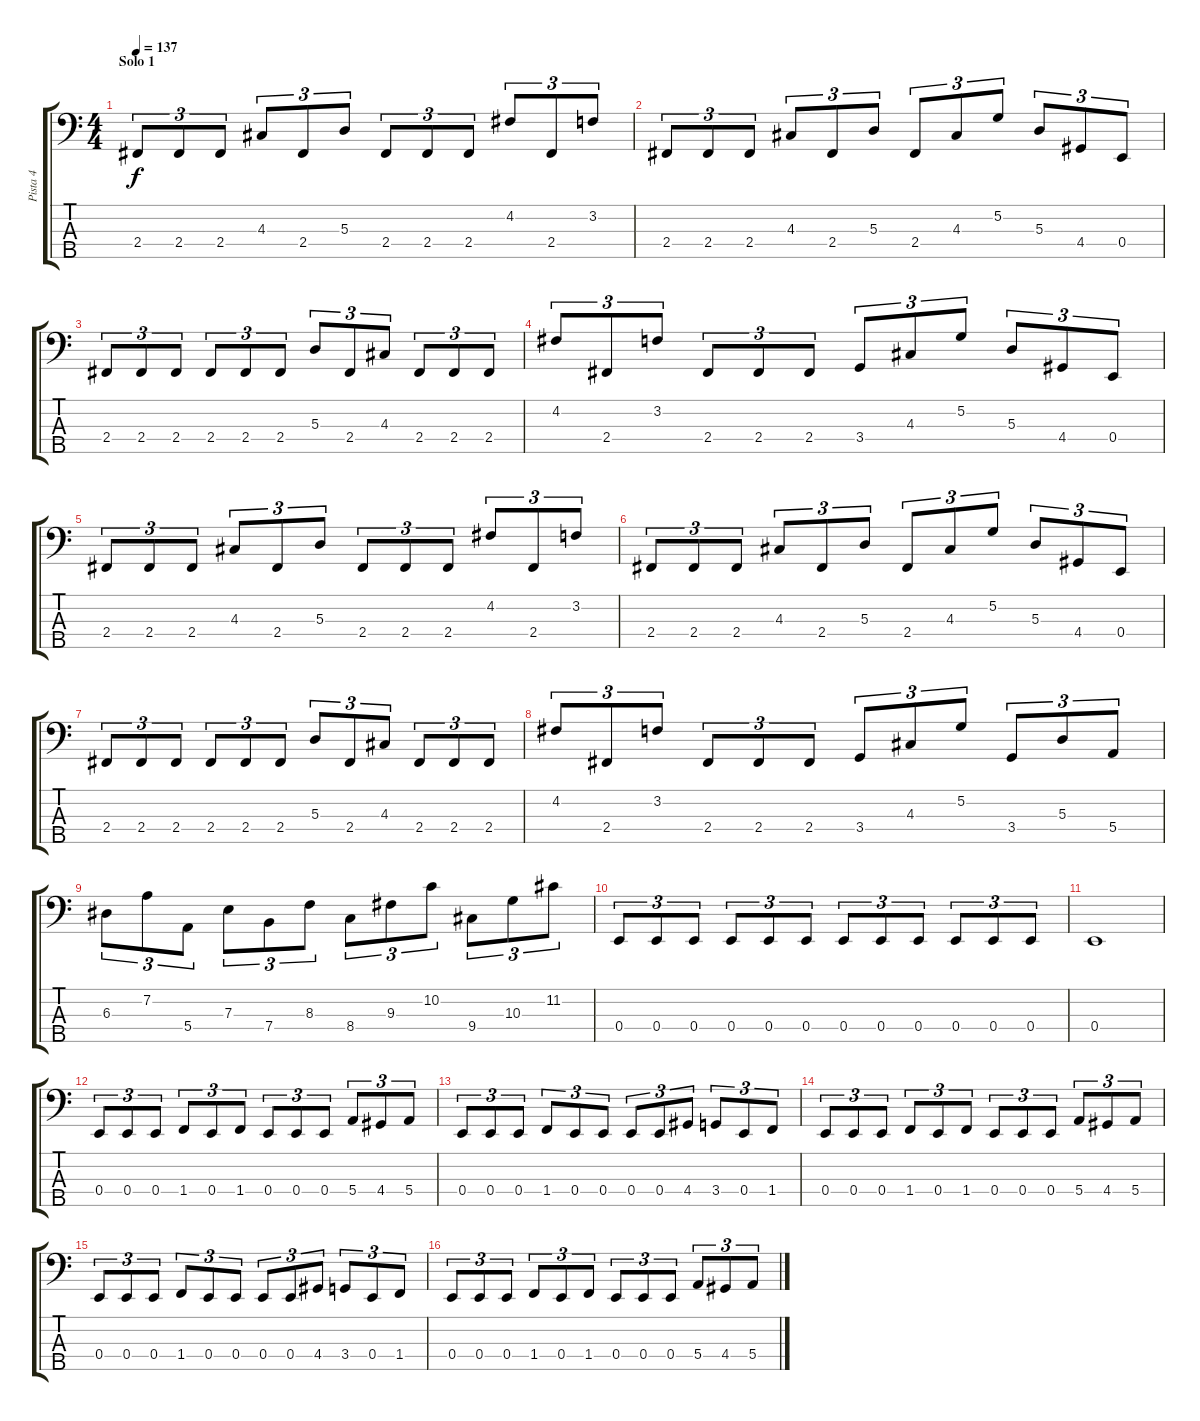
\track ("Pista 4" "Pista 4") {instrument electricbassfinger}
\staff {score tabs}
\tuning (G2 D2 A1 E1 B0) {hide}
\ts (4 4)
\section ("" "Solo 1")
\tempo 137
\clef f4
\ks c
2.4.8{tu (3 2) dy f} 2.4.8{tu (3 2)} 2.4.8{tu (3 2)} 4.3.8{tu (3 2)} 2.4.8{tu (3 2)} 5.3.8{tu (3 2)} 2.4.8{tu (3 2)} 2.4.8{tu (3 2)} 2.4.8{tu (3 2)} 4.2.8{tu (3 2)} 2.4.8{tu (3 2)} 3.2.8{tu (3 2)} |
2.4.8{tu (3 2)} 2.4.8{tu (3 2)} 2.4.8{tu (3 2)} 4.3.8{tu (3 2)} 2.4.8{tu (3 2)} 5.3.8{tu (3 2)} 2.4.8{tu (3 2)} 4.3.8{tu (3 2)} 5.2.8{tu (3 2)} 5.3.8{tu (3 2)} 4.4.8{tu (3 2)} 0.4.8{tu (3 2)} |
2.4.8{tu (3 2)} 2.4.8{tu (3 2)} 2.4.8{tu (3 2)} 2.4.8{tu (3 2)} 2.4.8{tu (3 2)} 2.4.8{tu (3 2)} 5.3.8{tu (3 2)} 2.4.8{tu (3 2)} 4.3.8{tu (3 2)} 2.4.8{tu (3 2)} 2.4.8{tu (3 2)} 2.4.8{tu (3 2)} |
4.2.8{tu (3 2)} 2.4.8{tu (3 2)} 3.2.8{tu (3 2)} 2.4.8{tu (3 2)} 2.4.8{tu (3 2)} 2.4.8{tu (3 2)} 3.4.8{tu (3 2)} 4.3.8{tu (3 2)} 5.2.8{tu (3 2)} 5.3.8{tu (3 2)} 4.4.8{tu (3 2)} 0.4.8{tu (3 2)} |
2.4.8{tu (3 2)} 2.4.8{tu (3 2)} 2.4.8{tu (3 2)} 4.3.8{tu (3 2)} 2.4.8{tu (3 2)} 5.3.8{tu (3 2)} 2.4.8{tu (3 2)} 2.4.8{tu (3 2)} 2.4.8{tu (3 2)} 4.2.8{tu (3 2)} 2.4.8{tu (3 2)} 3.2.8{tu (3 2)} |
2.4.8{tu (3 2)} 2.4.8{tu (3 2)} 2.4.8{tu (3 2)} 4.3.8{tu (3 2)} 2.4.8{tu (3 2)} 5.3.8{tu (3 2)} 2.4.8{tu (3 2)} 4.3.8{tu (3 2)} 5.2.8{tu (3 2)} 5.3.8{tu (3 2)} 4.4.8{tu (3 2)} 0.4.8{tu (3 2)} |
2.4.8{tu (3 2)} 2.4.8{tu (3 2)} 2.4.8{tu (3 2)} 2.4.8{tu (3 2)} 2.4.8{tu (3 2)} 2.4.8{tu (3 2)} 5.3.8{tu (3 2)} 2.4.8{tu (3 2)} 4.3.8{tu (3 2)} 2.4.8{tu (3 2)} 2.4.8{tu (3 2)} 2.4.8{tu (3 2)} |
4.2.8{tu (3 2)} 2.4.8{tu (3 2)} 3.2.8{tu (3 2)} 2.4.8{tu (3 2)} 2.4.8{tu (3 2)} 2.4.8{tu (3 2)} 3.4.8{tu (3 2)} 4.3.8{tu (3 2)} 5.2.8{tu (3 2)} 3.4.8{tu (3 2)} 5.3.8{tu (3 2)} 5.4.8{tu (3 2)} |
6.3.8{tu (3 2)} 7.2.8{tu (3 2)} 5.4.8{tu (3 2)} 7.3.8{tu (3 2)} 7.4.8{tu (3 2)} 8.3.8{tu (3 2)} 8.4.8{tu (3 2)} 9.3.8{tu (3 2)} 10.2.8{tu (3 2)} 9.4.8{tu (3 2)} 10.3.8{tu (3 2)} 11.2.8{tu (3 2)} |
0.4.8{tu (3 2)} 0.4.8{tu (3 2)} 0.4.8{tu (3 2)} 0.4.8{tu (3 2)} 0.4.8{tu (3 2)} 0.4.8{tu (3 2)} 0.4.8{tu (3 2)} 0.4.8{tu (3 2)} 0.4.8{tu (3 2)} 0.4.8{tu (3 2)} 0.4.8{tu (3 2)} 0.4.8{tu (3 2)} |
0.4.1 |
0.4.8{tu (3 2)} 0.4.8{tu (3 2)} 0.4.8{tu (3 2)} 1.4.8{tu (3 2)} 0.4.8{tu (3 2)} 1.4.8{tu (3 2)} 0.4.8{tu (3 2)} 0.4.8{tu (3 2)} 0.4.8{tu (3 2)} 5.4.8{tu (3 2)} 4.4.8{tu (3 2)} 5.4.8{tu (3 2)} |
0.4.8{tu (3 2)} 0.4.8{tu (3 2)} 0.4.8{tu (3 2)} 1.4.8{tu (3 2)} 0.4.8{tu (3 2)} 0.4.8{tu (3 2)} 0.4.8{tu (3 2)} 0.4.8{tu (3 2)} 4.4.8{tu (3 2)} 3.4.8{tu (3 2)} 0.4.8{tu (3 2)} 1.4.8{tu (3 2)} |
0.4.8{tu (3 2)} 0.4.8{tu (3 2)} 0.4.8{tu (3 2)} 1.4.8{tu (3 2)} 0.4.8{tu (3 2)} 1.4.8{tu (3 2)} 0.4.8{tu (3 2)} 0.4.8{tu (3 2)} 0.4.8{tu (3 2)} 5.4.8{tu (3 2)} 4.4.8{tu (3 2)} 5.4.8{tu (3 2)} |
0.4.8{tu (3 2)} 0.4.8{tu (3 2)} 0.4.8{tu (3 2)} 1.4.8{tu (3 2)} 0.4.8{tu (3 2)} 0.4.8{tu (3 2)} 0.4.8{tu (3 2)} 0.4.8{tu (3 2)} 4.4.8{tu (3 2)} 3.4.8{tu (3 2)} 0.4.8{tu (3 2)} 1.4.8{tu (3 2)} |
0.4.8{tu (3 2)} 0.4.8{tu (3 2)} 0.4.8{tu (3 2)} 1.4.8{tu (3 2)} 0.4.8{tu (3 2)} 1.4.8{tu (3 2)} 0.4.8{tu (3 2)} 0.4.8{tu (3 2)} 0.4.8{tu (3 2)} 5.4.8{tu (3 2)} 4.4.8{tu (3 2)} 5.4.8{tu (3 2)}
